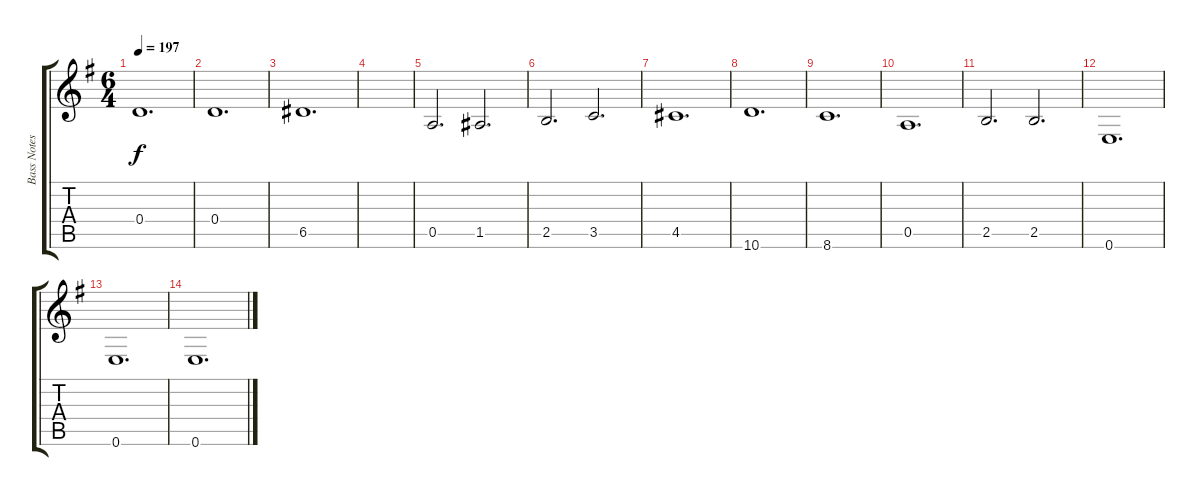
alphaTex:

\track ("Bass Notes" "Bass Notes") {instrument acousticguitarnylon}
\staff {score tabs}
\tuning (E4 B3 G3 D3 A2 E2) {hide}
\ts (6 4)
\tempo 197
\clef g2
\ks g
0.4.1{d dy f} |
0.4.1{d} |
6.5.1{d} |
|
0.5.2{d} 1.5.2{d} |
2.5.2{d} 3.5.2{d} |
4.5.1{d} |
10.6.1{d} |
8.6.1{d} |
0.5.1{d} |
2.5.2{d} 2.5.2{d} |
0.6.1{d} |
0.6.1{d} |
0.6.1{d}
